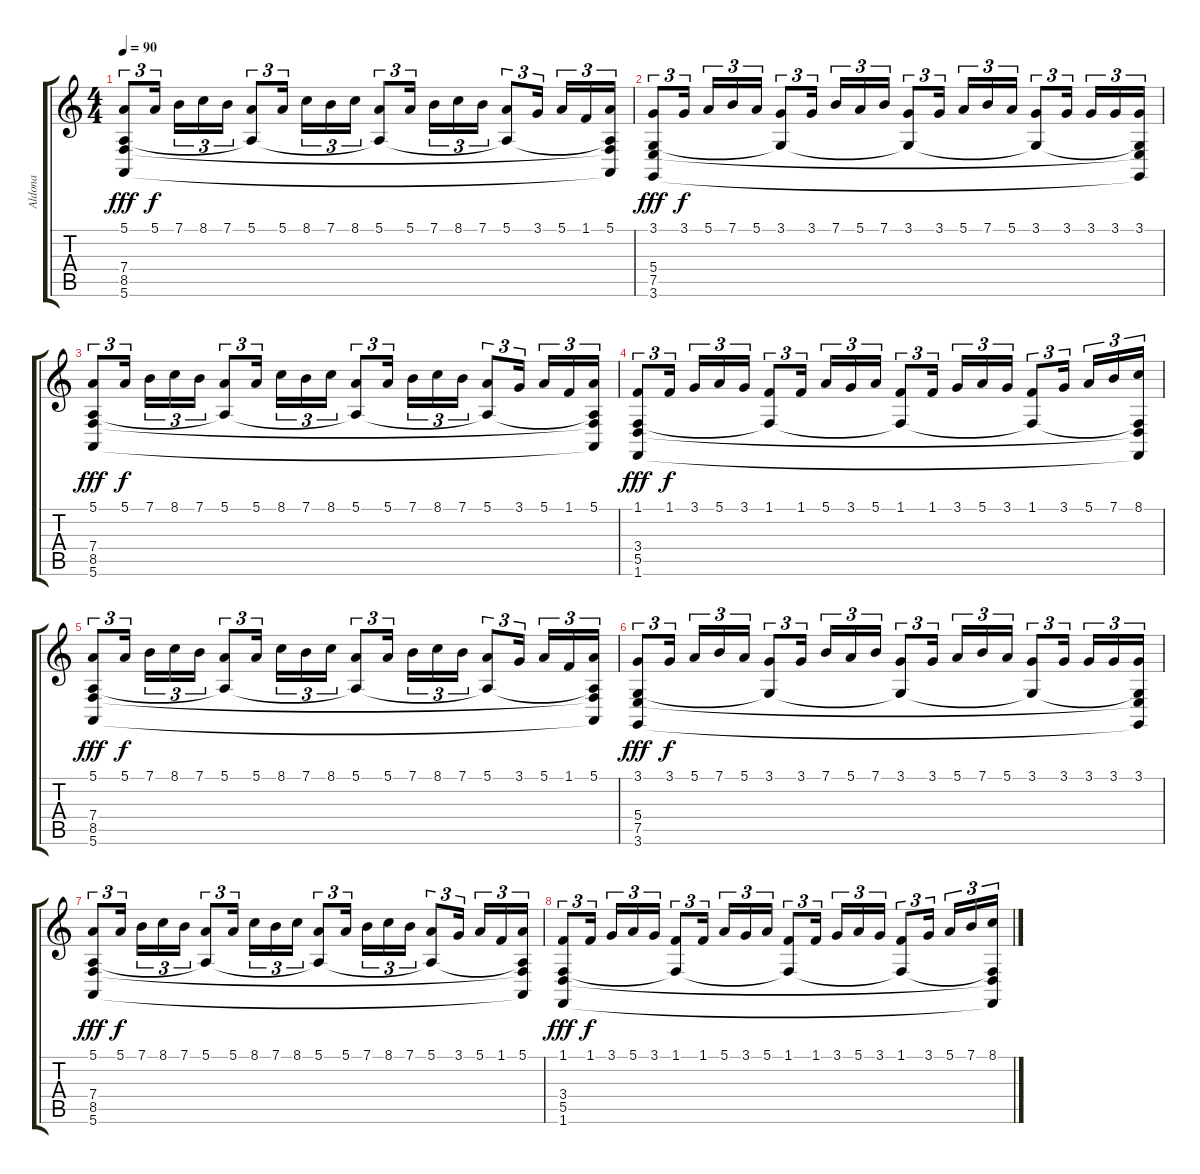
\track ("Aldona" "Aldona") {instrument lead2sawtooth}
\staff {score tabs}
\tuning (E4 B3 G3 D3 A2 E2) {hide}
\ts (4 4)
\tempo 90
\clef g2
\ks c
(5.1 7.4 8.5 5.6).8{tu (3 2) dy fff instrument lead2sawtooth} 5.1.16{tu (3 2) dy f} 7.1.16{tu (3 2)} 8.1.16{tu (3 2)} 7.1.16{tu (3 2)} (5.1 7.4{t}).8{tu (3 2)} 5.1.16{tu (3 2)} 8.1.16{tu (3 2)} 7.1.16{tu (3 2)} 8.1.16{tu (3 2)} (5.1 7.4{t}).8{tu (3 2)} 5.1.16{tu (3 2)} 7.1.16{tu (3 2)} 8.1.16{tu (3 2)} 7.1.16{tu (3 2)} (5.1 7.4{t}).8{tu (3 2)} 3.1.16{tu (3 2)} 5.1.16{tu (3 2)} 1.1.16{tu (3 2)} (5.1 7.4{t} 8.5{t} 5.6{t}).16{tu (3 2)} |
(3.1 5.4 7.5 3.6).8{tu (3 2) dy fff} 3.1.16{tu (3 2) dy f} 5.1.16{tu (3 2)} 7.1.16{tu (3 2)} 5.1.16{tu (3 2)} (3.1 5.4{t}).8{tu (3 2)} 3.1.16{tu (3 2)} 7.1.16{tu (3 2)} 5.1.16{tu (3 2)} 7.1.16{tu (3 2)} (3.1 5.4{t}).8{tu (3 2)} 3.1.16{tu (3 2)} 5.1.16{tu (3 2)} 7.1.16{tu (3 2)} 5.1.16{tu (3 2)} (3.1 5.4{t}).8{tu (3 2)} 3.1.16{tu (3 2)} 3.1.16{tu (3 2)} 3.1.16{tu (3 2)} (3.1 5.4{t} 7.5{t} 3.6{t}).16{tu (3 2)} |
(5.1 7.4 8.5 5.6).8{tu (3 2) dy fff} 5.1.16{tu (3 2) dy f} 7.1.16{tu (3 2)} 8.1.16{tu (3 2)} 7.1.16{tu (3 2)} (5.1 7.4{t}).8{tu (3 2)} 5.1.16{tu (3 2)} 8.1.16{tu (3 2)} 7.1.16{tu (3 2)} 8.1.16{tu (3 2)} (5.1 7.4{t}).8{tu (3 2)} 5.1.16{tu (3 2)} 7.1.16{tu (3 2)} 8.1.16{tu (3 2)} 7.1.16{tu (3 2)} (5.1 7.4{t}).8{tu (3 2)} 3.1.16{tu (3 2)} 5.1.16{tu (3 2)} 1.1.16{tu (3 2)} (5.1 7.4{t} 8.5{t} 5.6{t}).16{tu (3 2)} |
(1.1 3.4 5.5 1.6).8{tu (3 2) dy fff} 1.1.16{tu (3 2) dy f} 3.1.16{tu (3 2)} 5.1.16{tu (3 2)} 3.1.16{tu (3 2)} (1.1 3.4{t}).8{tu (3 2)} 1.1.16{tu (3 2)} 5.1.16{tu (3 2)} 3.1.16{tu (3 2)} 5.1.16{tu (3 2)} (1.1 3.4{t}).8{tu (3 2)} 1.1.16{tu (3 2)} 3.1.16{tu (3 2)} 5.1.16{tu (3 2)} 3.1.16{tu (3 2)} (1.1 3.4{t}).8{tu (3 2)} 3.1.16{tu (3 2)} 5.1.16{tu (3 2)} 7.1.16{tu (3 2)} (8.1 3.4{t} 5.5{t} 1.6{t}).16{tu (3 2)} |
(5.1 7.4 8.5 5.6).8{tu (3 2) dy fff} 5.1.16{tu (3 2) dy f} 7.1.16{tu (3 2)} 8.1.16{tu (3 2)} 7.1.16{tu (3 2)} (5.1 7.4{t}).8{tu (3 2)} 5.1.16{tu (3 2)} 8.1.16{tu (3 2)} 7.1.16{tu (3 2)} 8.1.16{tu (3 2)} (5.1 7.4{t}).8{tu (3 2)} 5.1.16{tu (3 2)} 7.1.16{tu (3 2)} 8.1.16{tu (3 2)} 7.1.16{tu (3 2)} (5.1 7.4{t}).8{tu (3 2)} 3.1.16{tu (3 2)} 5.1.16{tu (3 2)} 1.1.16{tu (3 2)} (5.1 7.4{t} 8.5{t} 5.6{t}).16{tu (3 2)} |
(3.1 5.4 7.5 3.6).8{tu (3 2) dy fff} 3.1.16{tu (3 2) dy f} 5.1.16{tu (3 2)} 7.1.16{tu (3 2)} 5.1.16{tu (3 2)} (3.1 5.4{t}).8{tu (3 2)} 3.1.16{tu (3 2)} 7.1.16{tu (3 2)} 5.1.16{tu (3 2)} 7.1.16{tu (3 2)} (3.1 5.4{t}).8{tu (3 2)} 3.1.16{tu (3 2)} 5.1.16{tu (3 2)} 7.1.16{tu (3 2)} 5.1.16{tu (3 2)} (3.1 5.4{t}).8{tu (3 2)} 3.1.16{tu (3 2)} 3.1.16{tu (3 2)} 3.1.16{tu (3 2)} (3.1 5.4{t} 7.5{t} 3.6{t}).16{tu (3 2)} |
(5.1 7.4 8.5 5.6).8{tu (3 2) dy fff} 5.1.16{tu (3 2) dy f} 7.1.16{tu (3 2)} 8.1.16{tu (3 2)} 7.1.16{tu (3 2)} (5.1 7.4{t}).8{tu (3 2)} 5.1.16{tu (3 2)} 8.1.16{tu (3 2)} 7.1.16{tu (3 2)} 8.1.16{tu (3 2)} (5.1 7.4{t}).8{tu (3 2)} 5.1.16{tu (3 2)} 7.1.16{tu (3 2)} 8.1.16{tu (3 2)} 7.1.16{tu (3 2)} (5.1 7.4{t}).8{tu (3 2)} 3.1.16{tu (3 2)} 5.1.16{tu (3 2)} 1.1.16{tu (3 2)} (5.1 7.4{t} 8.5{t} 5.6{t}).16{tu (3 2)} |
(1.1 3.4 5.5 1.6).8{tu (3 2) dy fff} 1.1.16{tu (3 2) dy f} 3.1.16{tu (3 2)} 5.1.16{tu (3 2)} 3.1.16{tu (3 2)} (1.1 3.4{t}).8{tu (3 2)} 1.1.16{tu (3 2)} 5.1.16{tu (3 2)} 3.1.16{tu (3 2)} 5.1.16{tu (3 2)} (1.1 3.4{t}).8{tu (3 2)} 1.1.16{tu (3 2)} 3.1.16{tu (3 2)} 5.1.16{tu (3 2)} 3.1.16{tu (3 2)} (1.1 3.4{t}).8{tu (3 2)} 3.1.16{tu (3 2)} 5.1.16{tu (3 2)} 7.1.16{tu (3 2)} (8.1 3.4{t} 5.5{t} 1.6{t}).16{tu (3 2)}
